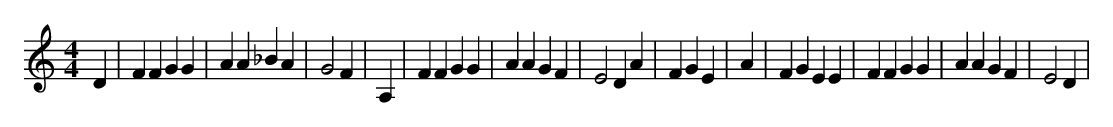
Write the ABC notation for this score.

X:1
M:4/4
L:1/8
K:C
D2 | F2 F2 G2 G2 | A2 A2 _B2 A2 | G4 F2 | A,2 | F2 F2 G2 G2 | A2 A2 G2 F2 | E4 D2 A2 | F2 G2 E2 | A2 | F2 G2 E2 E2 | F2 F2 G2 G2 | A2 A2 G2 F2 | E4 D2 |
